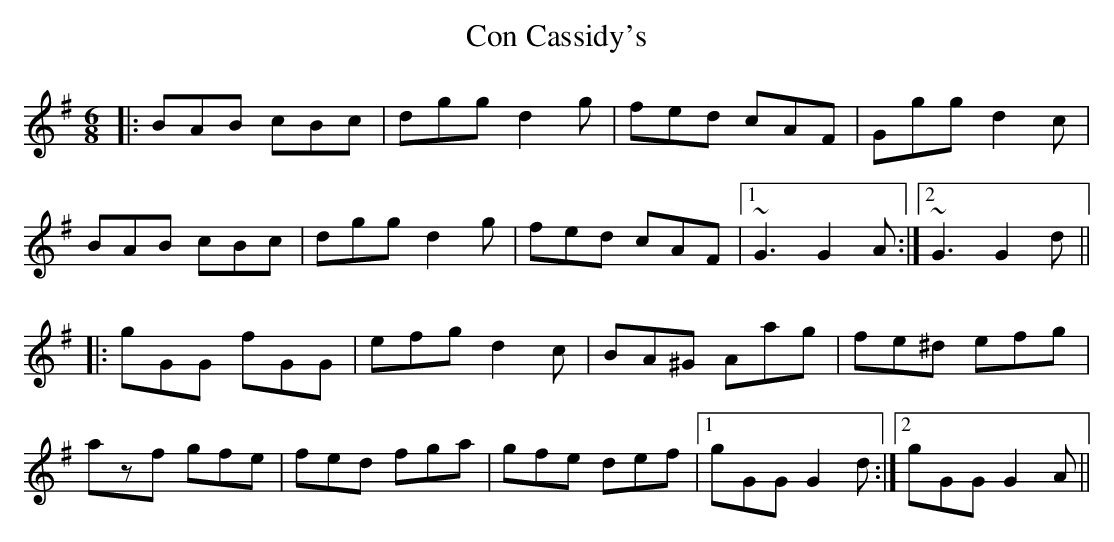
X:1
T: Con Cassidy's
M: 6/8
L: 1/8
K: Gmaj
|:BAB cBc|dgg d2g|fed cAF|Ggg d2c|
BAB cBc|dgg d2g|fed cAF|1 ~G3 G2A:|2 ~G3 G2d||
|:gGG fGG|efg d2c|BA^G Aag|fe^d efg|
azf gfe|fed fga|gfe def|1 gGG G2d:|2 gGG G2A||
